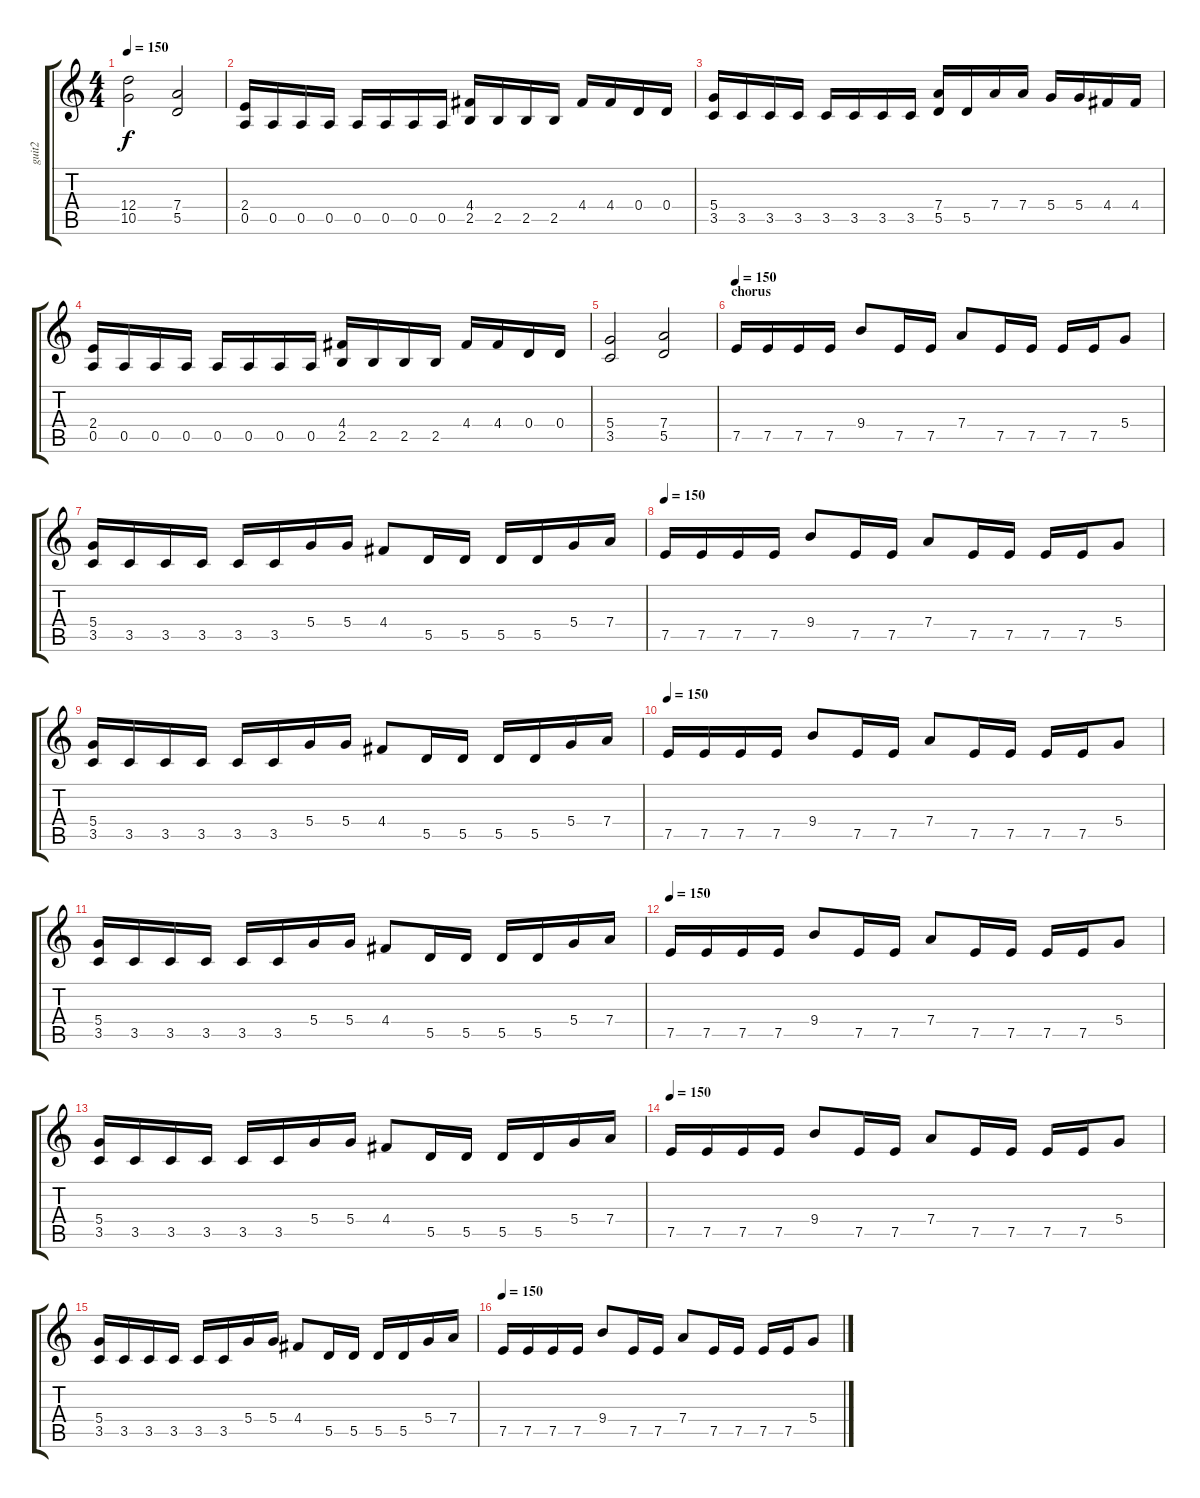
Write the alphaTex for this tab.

\track ("guit2" "guit2") {instrument distortionguitar}
\staff {score tabs}
\tuning (E4 B3 G3 D3 A2 E2) {hide}
\ts (4 4)
\tempo 150
\clef g2
\ks c
(12.4 10.5).2{dy f} (7.4 5.5).2 |
(2.4 0.5).16 0.5.16 0.5.16 0.5.16 0.5.16 0.5.16 0.5.16 0.5.16 (4.4 2.5).16 2.5.16 2.5.16 2.5.16 4.4.16 4.4.16 0.4.16 0.4.16 |
(5.4 3.5).16 3.5.16 3.5.16 3.5.16 3.5.16 3.5.16 3.5.16 3.5.16 (7.4 5.5).16 5.5.16 7.4.16 7.4.16 5.4.16 5.4.16 4.4.16 4.4.16 |
(2.4 0.5).16 0.5.16 0.5.16 0.5.16 0.5.16 0.5.16 0.5.16 0.5.16 (4.4 2.5).16 2.5.16 2.5.16 2.5.16 4.4.16 4.4.16 0.4.16 0.4.16 |
(5.4 3.5).2 (7.4 5.5).2 |
\section ("" "chorus")
\tempo 150
7.5.16{instrument distortionguitar} 7.5.16 7.5.16 7.5.16 9.4.8 7.5.16 7.5.16 7.4.8 7.5.16 7.5.16 7.5.16 7.5.16 5.4.8 |
(5.4 3.5).16 3.5.16 3.5.16 3.5.16 3.5.16 3.5.16 5.4.16 5.4.16 4.4.8 5.5.16 5.5.16 5.5.16 5.5.16 5.4.16 7.4.16 |
\tempo 150
7.5.16{instrument distortionguitar} 7.5.16 7.5.16 7.5.16 9.4.8 7.5.16 7.5.16 7.4.8 7.5.16 7.5.16 7.5.16 7.5.16 5.4.8 |
(5.4 3.5).16 3.5.16 3.5.16 3.5.16 3.5.16 3.5.16 5.4.16 5.4.16 4.4.8 5.5.16 5.5.16 5.5.16 5.5.16 5.4.16 7.4.16 |
\tempo 150
7.5.16{instrument distortionguitar} 7.5.16 7.5.16 7.5.16 9.4.8 7.5.16 7.5.16 7.4.8 7.5.16 7.5.16 7.5.16 7.5.16 5.4.8 |
(5.4 3.5).16 3.5.16 3.5.16 3.5.16 3.5.16 3.5.16 5.4.16 5.4.16 4.4.8 5.5.16 5.5.16 5.5.16 5.5.16 5.4.16 7.4.16 |
\tempo 150
7.5.16{instrument distortionguitar} 7.5.16 7.5.16 7.5.16 9.4.8 7.5.16 7.5.16 7.4.8 7.5.16 7.5.16 7.5.16 7.5.16 5.4.8 |
(5.4 3.5).16 3.5.16 3.5.16 3.5.16 3.5.16 3.5.16 5.4.16 5.4.16 4.4.8 5.5.16 5.5.16 5.5.16 5.5.16 5.4.16 7.4.16 |
\tempo 150
7.5.16{instrument distortionguitar} 7.5.16 7.5.16 7.5.16 9.4.8 7.5.16 7.5.16 7.4.8 7.5.16 7.5.16 7.5.16 7.5.16 5.4.8 |
(5.4 3.5).16 3.5.16 3.5.16 3.5.16 3.5.16 3.5.16 5.4.16 5.4.16 4.4.8 5.5.16 5.5.16 5.5.16 5.5.16 5.4.16 7.4.16 |
\tempo 150
7.5.16{instrument distortionguitar} 7.5.16 7.5.16 7.5.16 9.4.8 7.5.16 7.5.16 7.4.8 7.5.16 7.5.16 7.5.16 7.5.16 5.4.8
